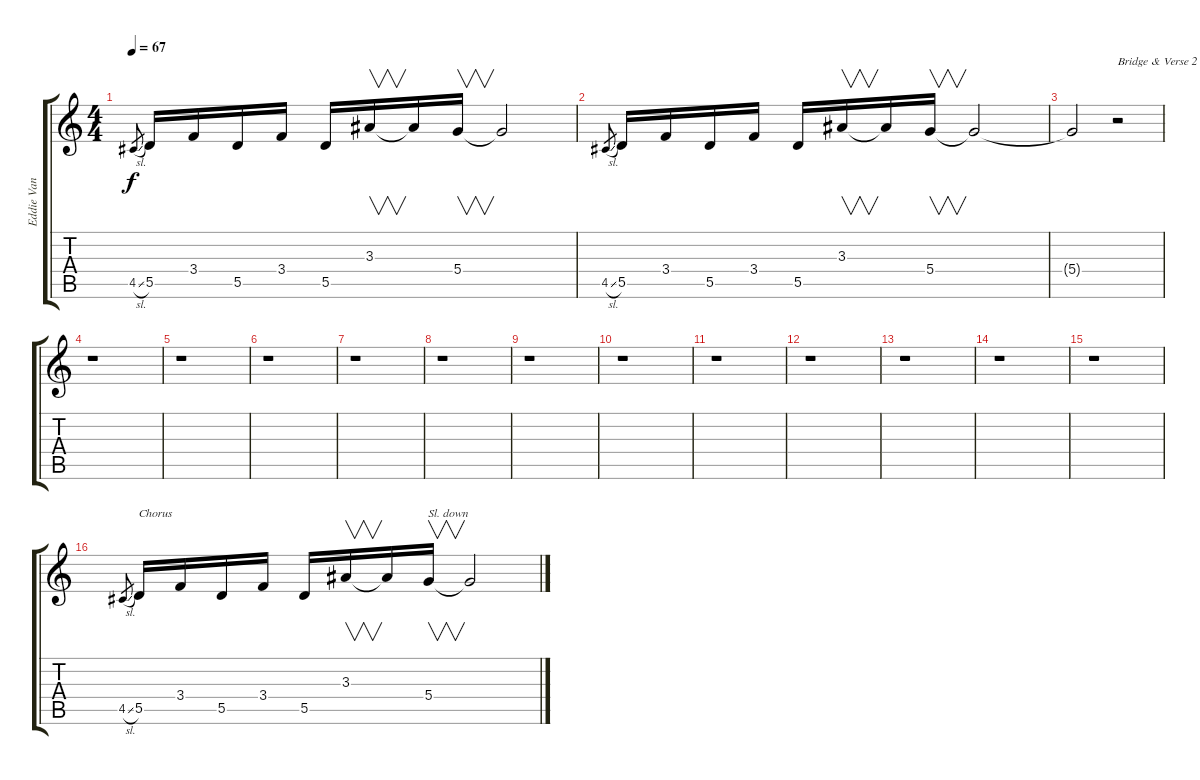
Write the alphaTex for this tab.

\track ("Eddie Van Halen" "Eddie Van ") {instrument distortionguitar}
\staff {score tabs}
\tuning (E4 B3 G3 D3 A2 E2) {hide}
\ts (4 4)
\tempo 67
\clef g2
\ks c
4.5{sl}.8{gr dy f} 5.5.16 3.4.16 5.5.16 3.4.16 5.5.16 3.3.16{v} 3.3{t}.16 5.4.16{v} 5.4{t}.2 |
4.5{sl}.8{gr} 5.5.16 3.4.16 5.5.16 3.4.16 5.5.16 3.3.16{v} 3.3{t}.16 5.4.16{v} 5.4{t}.2 |
5.4{t}.2 r.2{txt "Bridge & Verse 2"} |
r.1 |
r.1 |
r.1 |
r.1 |
r.1 |
r.1 |
r.1 |
r.1 |
r.1 |
r.1 |
r.1 |
r.1 |
4.5{sl}.8{gr} 5.5.16{txt "Chorus"} 3.4.16 5.5.16 3.4.16 5.5.16 3.3.16{v} 3.3{t}.16 5.4.16{v txt "Sl. down"} 5.4{t}.2
